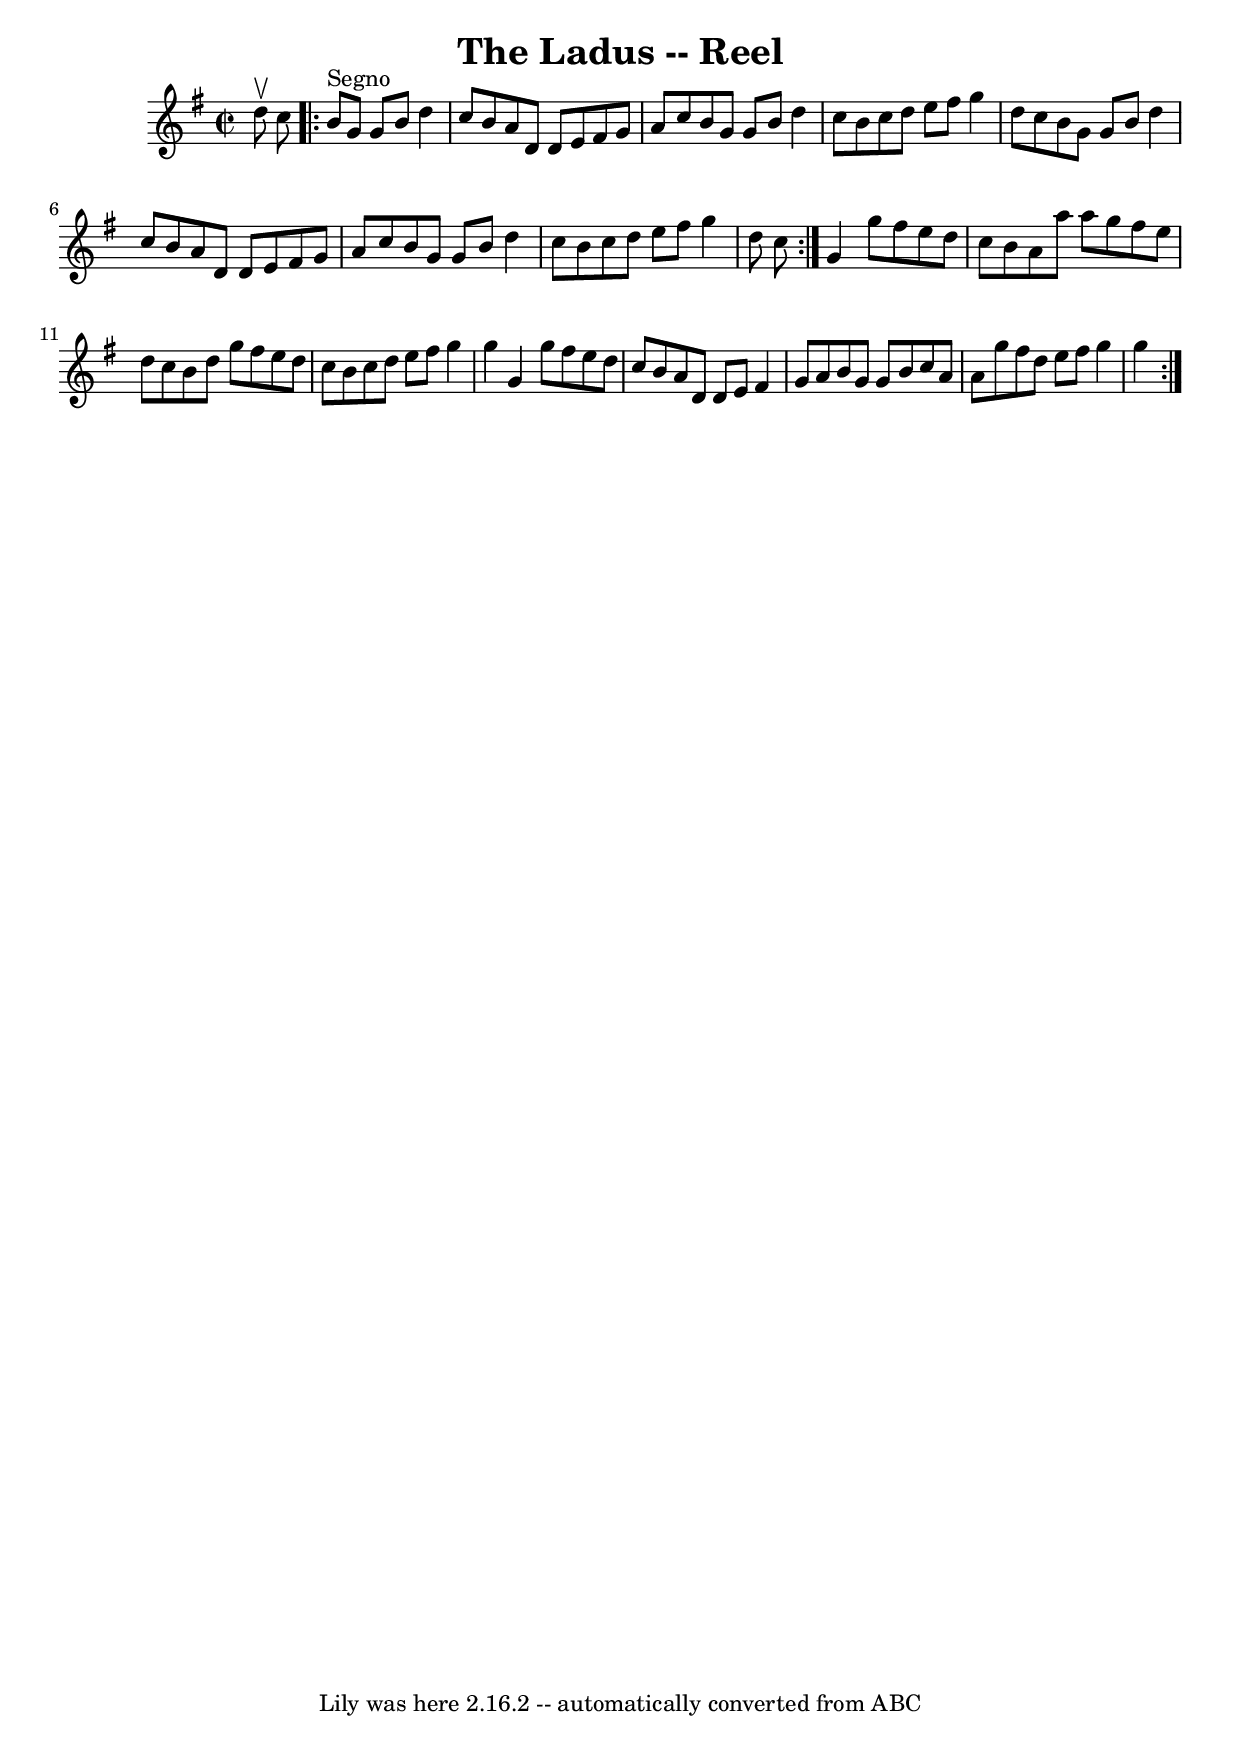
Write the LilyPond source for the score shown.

\version "2.16.2"
\include "Mammoth.ily"
\header {
  %% book = "Ryan's Mammoth Collection"
  crossRefNumber = "1"
  footnotes = ""
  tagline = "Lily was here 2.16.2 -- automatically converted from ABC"
  title = "The Ladus -- Reel"

}
voicedefault =  {



  \repeat volta 2 {

    \override Staff.TimeSignature #'style = #'C
    \time 2/2 
    \key g \major
 d''8^\upbow c''8    
    \repeat volta 2 {
      b'8 
      ^"Segno" g'8 g'8 b'8 d''4 c''8 b'8  |
      a'8 d'8    
      d'8 e'8 fis'8 g'8 a'8 c''8  |
      b'8 g'8 g'8 b'8  
      d''4 c''8 b'8  |
      c''8 d''8 e''8 fis''8 g''4    
      d''8 c''8  |
      b'8 g'8 g'8 b'8 d''4 c''8 b'8  
      |
      a'8 d'8 d'8 e'8 fis'8 g'8 a'8 c''8  |
      
      b'8 g'8 g'8 b'8 d''4 c''8 b'8  |
      c''8 d''8    
      e''8 fis''8 g''4 d''8 c''8  
    }     |
    g'4 g''8 fis''8 e''8 d''8 c''8 b'8  |
    a'8 a''8   
    a''8 g''8 fis''8 e''8 d''8 c''8  |
    b'8 d''8 g''8 
    fis''8 e''8 d''8 c''8 b'8  |
    c''8 d''8 e''8    
    fis''8 g''4 g''4  |
    g'4 g''8 fis''8 e''8 d''8    
    c''8 b'8  |
    a'8 d'8 d'8 e'8 fis'4 g'8 a'8  
    |
    b'8 g'8 g'8 b'8 c''8 a'8 a'8 g''8  |
    
    fis''8 d''8 e''8 fis''8 g''4 g''4    
  }   

}

\score{
  <<

    \context Staff="default"
    {
      \voicedefault 
      
    }

  >>
  \layout {
    
  }
  \midi {
  }

}
